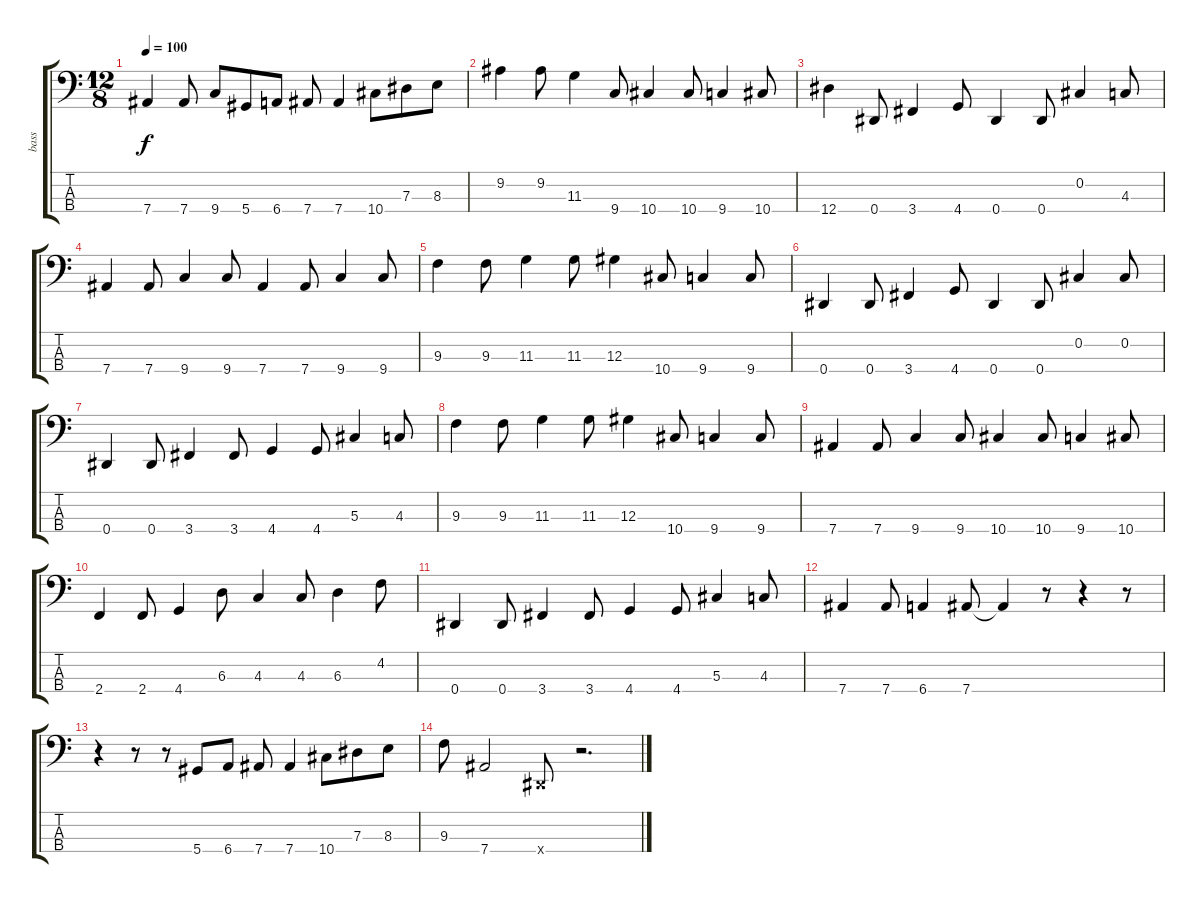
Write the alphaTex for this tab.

\track ("bass" "bass") {instrument fretlessbass}
\staff {score tabs}
\tuning (Gb2 Db2 Ab1 Eb1) {hide}
\ts (12 8)
\tempo 100
\clef f4
\ks c
7.4.4{dy f} 7.4.8 9.4.8 5.4.8 6.4.8 7.4.8 7.4.4 10.4.8 7.3.8 8.3.8 |
9.2.4 9.2.8 11.3.4 9.4.8 10.4.4 10.4.8 9.4.4 10.4.8 |
12.4.4 0.4.8 3.4.4 4.4.8 0.4.4 0.4.8 0.2.4 4.3.8 |
7.4.4 7.4.8 9.4.4 9.4.8 7.4.4 7.4.8 9.4.4 9.4.8 |
9.3.4 9.3.8 11.3.4 11.3.8 12.3.4 10.4.8 9.4.4 9.4.8 |
0.4.4 0.4.8 3.4.4 4.4.8 0.4.4 0.4.8 0.2.4 0.2.8 |
0.4.4 0.4.8 3.4.4 3.4.8 4.4.4 4.4.8 5.3.4 4.3.8 |
9.3.4 9.3.8 11.3.4 11.3.8 12.3.4 10.4.8 9.4.4 9.4.8 |
7.4.4 7.4.8 9.4.4 9.4.8 10.4.4 10.4.8 9.4.4 10.4.8 |
2.4.4 2.4.8 4.4.4 6.3.8 4.3.4 4.3.8 6.3.4 4.2.8 |
0.4.4 0.4.8 3.4.4 3.4.8 4.4.4 4.4.8 5.3.4 4.3.8 |
7.4.4 7.4.8 6.4.4 7.4.8 7.4{t}.4 r.8 r.4 r.8 |
r.4 r.8 r.8 5.4.8 6.4.8 7.4.8 7.4.4 10.4.8 7.3.8 8.3.8 |
9.3.8 7.4.2 0.4{x}.8 r.2{d}
